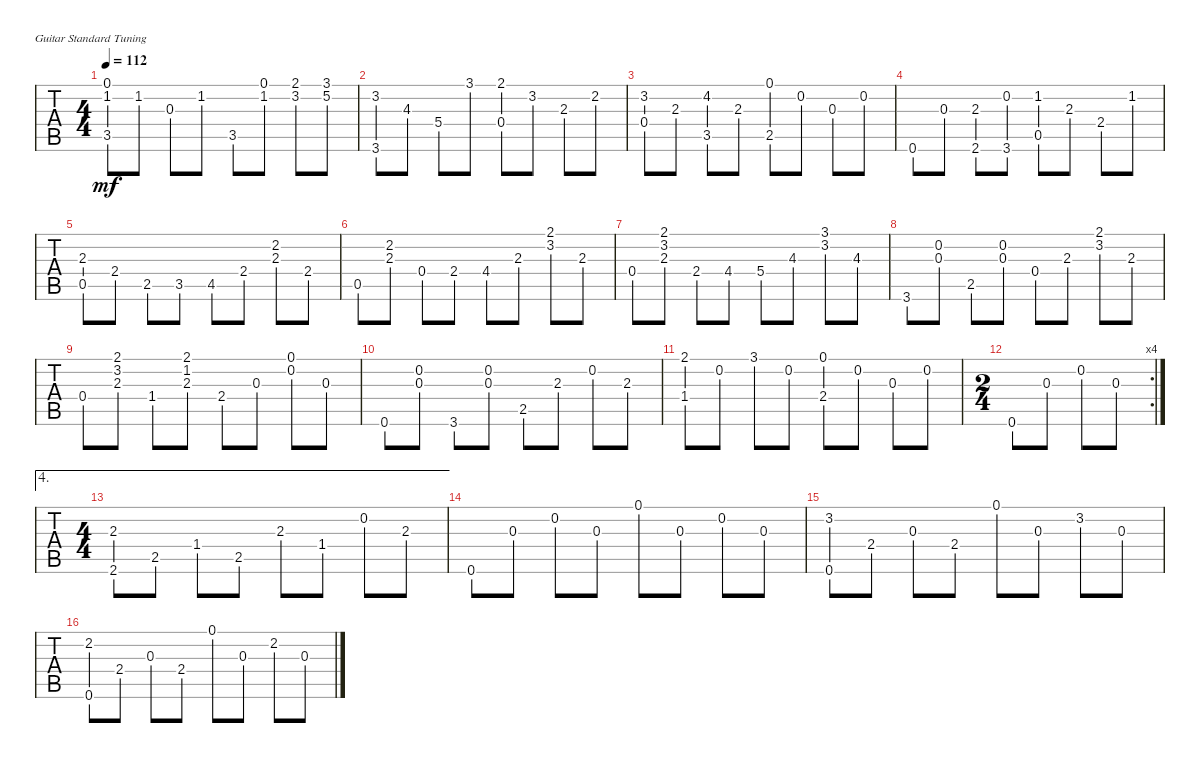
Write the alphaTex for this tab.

\defaultSystemsLayout 4
\bracketExtendMode groupsimilarinstruments
\firstSystemTrackNameOrientation horizontal
\otherSystemsTrackNameOrientation horizontal
\track "" {instrument acousticguitarsteel}
\staff {tabs}
\tuning (E4 B3 G3 D3 A2 E2)
\ts (4 4)
\tempo 112
\clef g2
\ks c
(3.5 1.2 0.1).8{dy mf} 1.2.8 0.3.8 1.2.8 3.5.8 (0.1 1.2).8 (2.1 3.2).8 (3.1 5.2).8 |
(3.6 3.2).8 4.3.8 5.4.8 3.1.8 (2.1 0.4).8 3.2.8 2.3.8 2.2.8 |
(3.2 0.4).8 2.3.8 (4.2 3.5).8 2.3.8 (2.5 0.1).8 0.2.8 0.3.8 0.2.8 |
0.6.8 0.3.8 (2.3 2.6).8 (3.6 0.2).8 (0.5 1.2).8 2.3.8 2.4.8 1.2.8 |
(0.5 2.3).8 2.4.8 2.5.8 3.5.8 4.5.8 2.4.8 (2.3 2.2).8 2.4.8 |
0.5.8 (2.3 2.2).8 0.4.8 2.4.8 4.4.8 2.3.8 (3.2 2.1).8 2.3.8 |
0.4.8 (2.3 3.2 2.1).8 2.4.8 4.4.8 5.4.8 4.3.8 (3.2 3.1).8 4.3.8 |
3.6.8 (0.3 0.2).8 2.5.8 (0.3 0.2).8 0.4.8 2.3.8 (3.2 2.1).8 2.3.8 |
0.4.8 (2.3 3.2 2.1).8 1.4.8 (2.3 1.2 2.1).8 2.4.8 0.3.8 (0.2 0.1).8 0.3.8 |
0.6.8 (0.3 0.2).8 3.6.8 (0.3 0.2).8 2.5.8 2.3.8 0.2.8 2.3.8 |
(1.4 2.1).8 0.2.8 3.1.8 0.2.8 (0.1 2.4).8 0.2.8 0.3.8 0.2.8 |
\rc 4
\ts (2 4)
0.6.8 0.3.8 0.2.8 0.3.8 |
\ae 4
\ts (4 4)
(2.6 2.3).8 2.5.8 1.4.8 2.5.8 2.3.8 1.4.8 0.2.8 2.3.8 |
0.6.8 0.3.8 0.2.8 0.3.8 0.1.8 0.3.8 0.2.8 0.3.8 |
(3.2 0.6).8 2.4.8 0.3.8 2.4.8 0.1.8 0.3.8 3.2.8 0.3.8 |
(0.6 2.2).8 2.4.8 0.3.8 2.4.8 0.1.8 0.3.8 2.2.8 0.3.8
